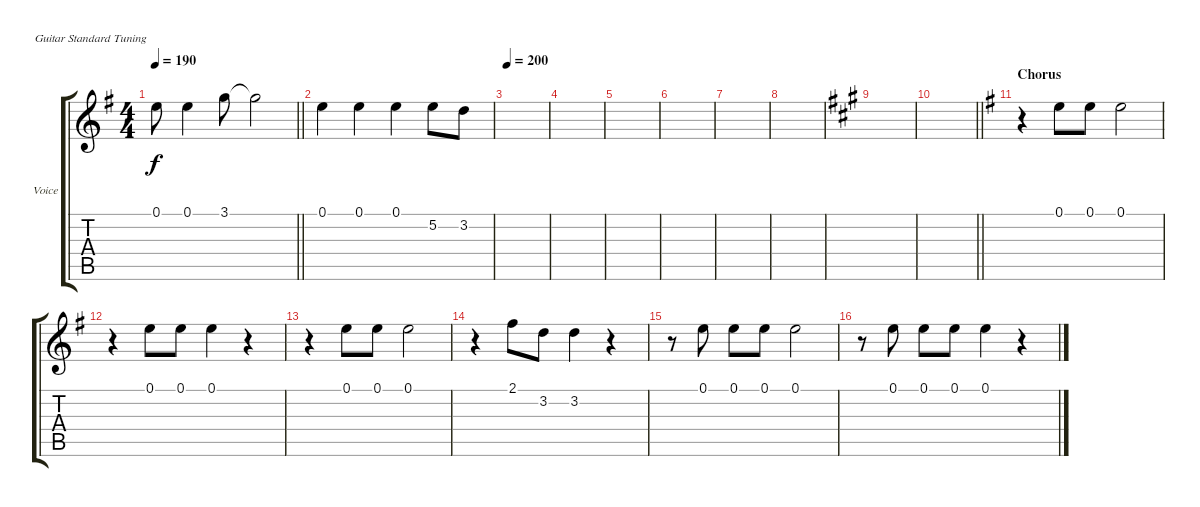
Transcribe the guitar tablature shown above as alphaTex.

\bracketExtendMode groupsimilarinstruments
\firstSystemTrackNameOrientation horizontal
\otherSystemsTrackNameOrientation horizontal
\track ("Voice" "Voice") {mute instrument acousticguitarsteel}
\staff {score tabs}
\tuning (E4 B3 G3 D3 A2 E2)
\ts (4 4)
\tempo 190
\clef g2
\scale
0.333333
\barLineRight lightlight
\ks g
0.1.8{dy f} 0.1.4 3.1.8 3.1{t}.2 |
\scale
0.333333 0.1.4{lyrics (0 "") lyrics (1 "") lyrics (2 "") lyrics (3 "") lyrics (4 "")} 0.1.4{lyrics (0 "") lyrics (1 "") lyrics (2 "") lyrics (3 "") lyrics (4 "")} 0.1.4{lyrics (0 "") lyrics (1 "") lyrics (2 "") lyrics (3 "") lyrics (4 "")} 5.2.8{lyrics (0 "") lyrics (1 "") lyrics (2 "") lyrics (3 "") lyrics (4 "")} 3.2.8{lyrics (0 "") lyrics (1 "") lyrics (2 "") lyrics (3 "") lyrics (4 "")} |
\tempo 200
\scale
0.333333 |
\scale
0.333333 |
\scale
0.333333 |
\scale
0.333333 |
\scale
0.333333 |
\scale
0.333333 |
\scale
0.383117
\ks a
|
\scale
0.201299
\barLineRight lightlight
|
\section ("" "Chorus")
\scale
0.415584
\ks g
r.4 0.1.8 0.1.8 0.1.2 |
\scale
0.333333 r.4 0.1.8 0.1.8 0.1.4 r.4 |
\scale
0.333333 r.4 0.1.8 0.1.8 0.1.2 |
\scale
0.333333 r.4 2.1.8 3.2.8 3.2.4 r.4 |
\scale
0.333333 r.8 0.1.8 0.1.8 0.1.8 0.1.2 |
\scale
0.333333 r.8 0.1.8 0.1.8 0.1.8 0.1.4 r.4
